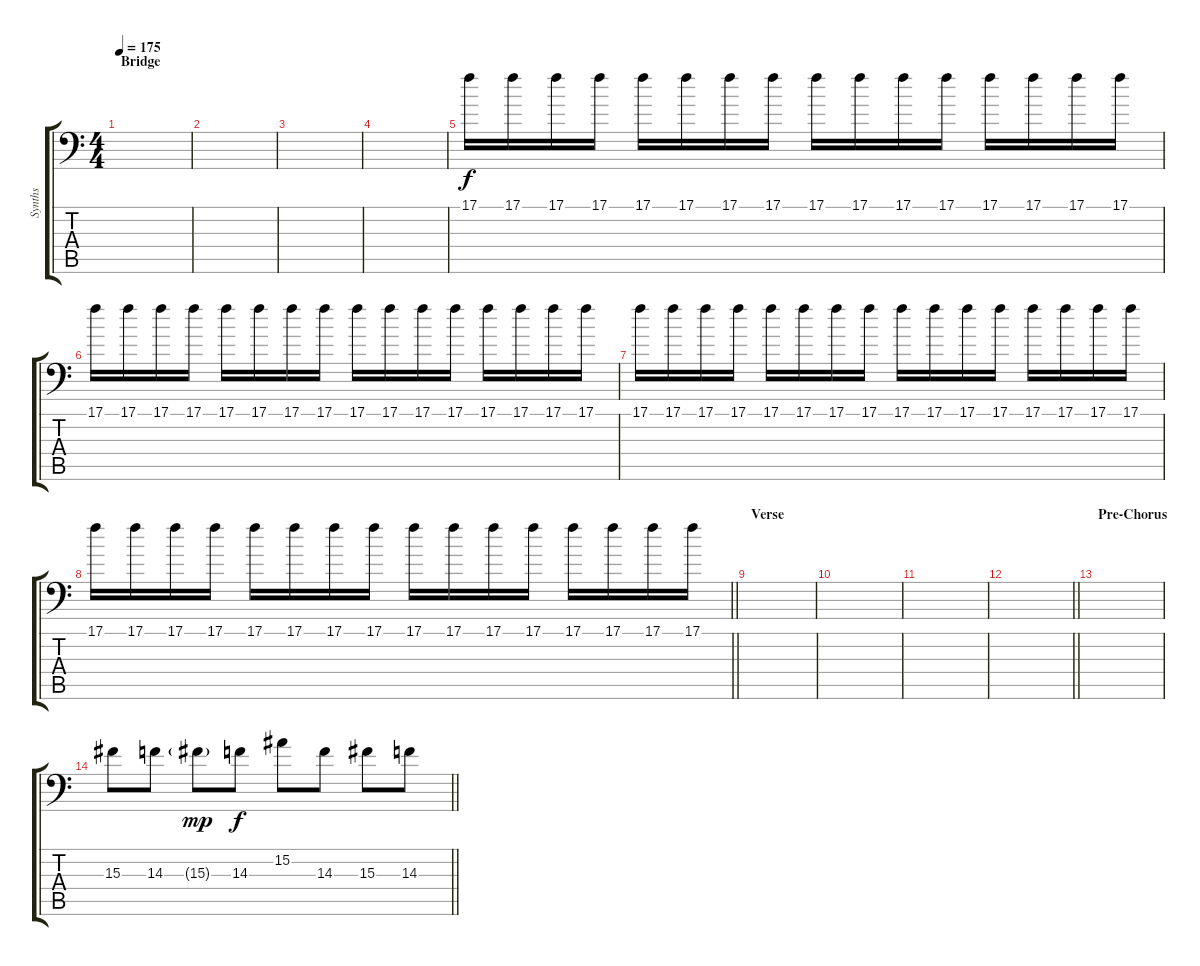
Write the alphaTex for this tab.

\track ("Synths" "Synths") {instrument fx1rain}
\staff {score tabs}
\tuning (C4 G3 Eb3 Bb2 F2 Bb1) {hide}
\ts (4 4)
\section ("" "Bridge")
\tempo 175
\clef f4
\ks c
|
|
|
|
17.1.16{volume 7 instrument pad1newage} 17.1.16 17.1.16 17.1.16 17.1.16 17.1.16 17.1.16 17.1.16 17.1.16 17.1.16 17.1.16 17.1.16 17.1.16 17.1.16 17.1.16 17.1.16 |
17.1.16 17.1.16 17.1.16 17.1.16 17.1.16 17.1.16 17.1.16 17.1.16 17.1.16 17.1.16 17.1.16 17.1.16 17.1.16 17.1.16 17.1.16 17.1.16 |
17.1.16 17.1.16 17.1.16 17.1.16 17.1.16 17.1.16 17.1.16 17.1.16 17.1.16 17.1.16 17.1.16 17.1.16 17.1.16 17.1.16 17.1.16 17.1.16 |
\barLineRight lightlight
17.1.16 17.1.16 17.1.16 17.1.16 17.1.16 17.1.16 17.1.16 17.1.16 17.1.16 17.1.16 17.1.16 17.1.16 17.1.16 17.1.16 17.1.16 17.1.16 |
\section ("" "Verse")
|
|
|
\barLineRight lightlight
|
\section ("" "Pre-Chorus")
|
\barLineRight lightlight
15.3.8{volume 13} 14.3.8 15.3{g}.8{dy mp} 14.3.8{dy f} 15.2.8 14.3.8 15.3.8 14.3.8
